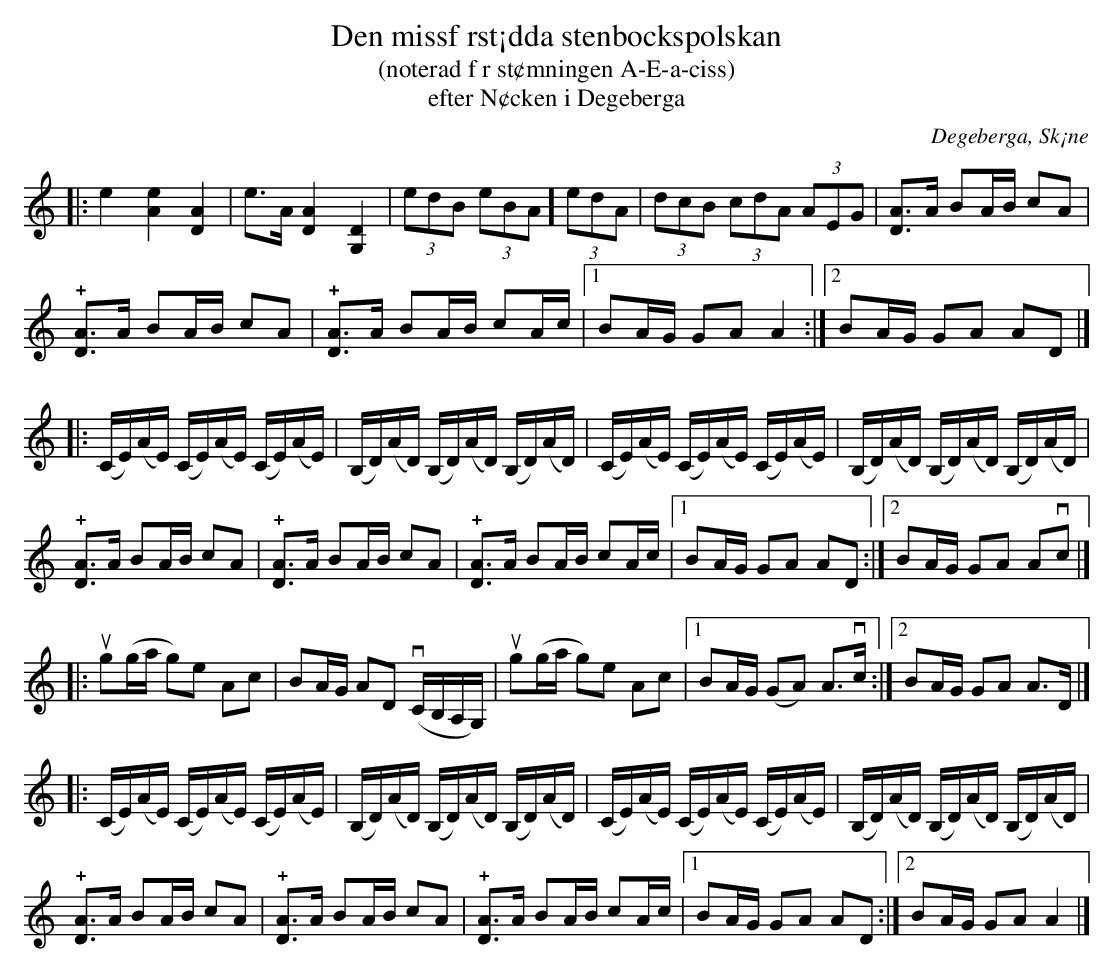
X:1
T:Den missf rst¡dda stenbockspolskan
T:(noterad f r st¢mningen A-E-a-ciss)
T:efter N¢cken i Degeberga
O:Degeberga, Sk¡ne
U:o=+open+
M:none
K:Am
[L:1/8]|:e2 [A2e2] [D2A2] |e>A [DA]2 [G,D]2 | (3edB (3eBA] (3edA | (3dcB (3cdA (3AEG|[DA]>A BA/B/ cA |
 !+![DA]>A BA/B/ cA | !+![DA]>A BA/B/ cA/c/ |1 BA/G/ GA A2 :|2 BA/G/ GA AD |]
[L:1/16]|: (CE)(AE) (CE)(AE) (CE)(AE) | (B,D)(AD) (B,D)(AD) (B,D)(AD) | (CE)(AE) (CE)(AE) (CE)(AE) | (B,D)(AD) (B,D)(AD) (B,D)(AD) |
[L:1/8] !+![DA]>A BA/B/ cA | !+![DA]>A BA/B/ cA | !+![DA]>A BA/B/ cA/c/ |1 BA/G/ GA AD :|2 BA/G/ GA Avc |]
[L:1/8] |: ug(g/a/ g)e Ac | BA/G/ AD v(C/B,/A,/G,/) | ug(g/a/ g)e Ac |1 BA/G/ (GA) A>vc :|2 BA/G/ GA A>D |]
[L:1/16]|: (CE)(AE) (CE)(AE) (CE)(AE) | (B,D)(AD) (B,D)(AD) (B,D)(AD) | (CE)(AE) (CE)(AE) (CE)(AE) | (B,D)(AD) (B,D)(AD) (B,D)(AD) |
[L:1/8] !+![DA]>A BA/B/ cA | !+![DA]>A BA/B/ cA | !+![DA]>A BA/B/ cA/c/ |1 BA/G/ GA AD :|2 BA/G/ GA A2 |]
